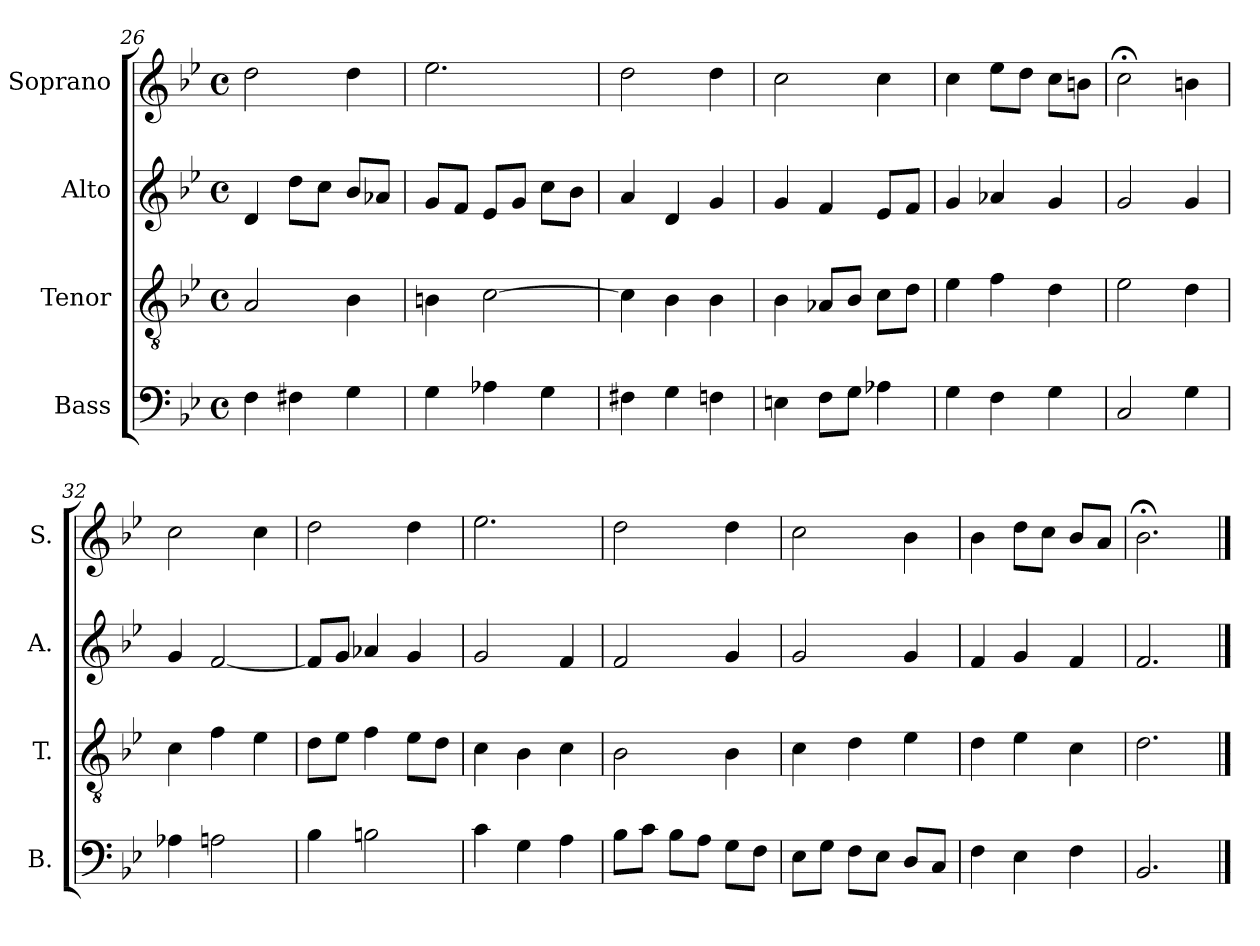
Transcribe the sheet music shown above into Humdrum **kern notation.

**kern	**kern	**kern	**kern
*part4	*part3	*part2	*part1
*staff4	*staff3	*staff2	*staff1
*I"Bass	*I"Tenor	*I"Alto	*I"Soprano
*I'B.	*I'T.	*I'A.	*I'S.
*clefF4	*clefGv2	*clefG2	*clefG2
*k[b-e-]	*k[b-e-]	*k[b-e-]	*k[b-e-]
*B-:	*B-:	*B-:	*B-:
*M4/4	*M4/4	*M4/4	*M4/4
*met(c)	*met(c)	*met(c)	*met(c)
=26	=26	=26	=26
4F\	2A/	4d/	2dd\
4F#X\	.	8dd\L	.
.	.	8cc\J	.
4G\	4B-\	8b-/L	4dd\
.	.	8a-X/J	.
=27	=27	=27	=27
4G\	4Bn\	8g/L	2.ee-\
.	.	8f/J	.
4A-X\	[2c\	8e-/L	.
.	.	8g/J	.
4G\	.	8cc\L	.
.	.	8b-\J	.
=28	=28	=28	=28
4F#X\	4c\]	4a/	2dd\
4G\	4B-\	4d/	.
4Fn\	4B-\	4g/	4dd\
=29	=29	=29	=29
4En\	4B-\	4g/	2cc\
8F\L	8A-X/L	4f/	.
8G\J	8B-/J	.	.
4A-X\	8c\L	8e-/L	4cc\
.	8d\J	8f/J	.
=30	=30	=30	=30
4G\	4e-\	4g/	4cc\
4F\	4f\	4a-X/	8ee-\L
.	.	.	8dd\J
4G\	4d\	4g/	8cc\L
.	.	.	8bn\J
!!LO:LB:g=z
=31	=31	=31	=31
2C/	2e-\	2g/	2cc;<\
4G\	4d\	4g/	4bn\
=32	=32	=32	=32
4A-X\	4c\	4g/	2cc\
2An\	4f\	[2f/	.
.	4e-\	.	4cc\
=33	=33	=33	=33
4B-\	8d\L	8f/L]	2dd\
.	8e-\J	8g/J	.
2Bn\	4f\	4a-X/	.
.	8e-\L	4g/	4dd\
.	8d\J	.	.
=34	=34	=34	=34
4c\	4c\	2g/	2.ee-\
4G\	4B-\	.	.
4A\	4c\	4f/	.
=35	=35	=35	=35
8B-\L	2B-\	2f/	2dd\
8c\J	.	.	.
8B-\L	.	.	.
8A\J	.	.	.
8G\L	4B-\	4g/	4dd\
8F\J	.	.	.
=36	=36	=36	=36
8E-\L	4c\	2g/	2cc\
8G\J	.	.	.
8F\L	4d\	.	.
8E-\J	.	.	.
8D/L	4e-\	4g/	4b-\
8C/J	.	.	.
=37	=37	=37	=37
4F\	4d\	4f/	4b-\
4E-\	4e-\	4g/	8dd\L
.	.	.	8cc\J
4F\	4c\	4f/	8b-/L
.	.	.	8a/J
=38	=38	=38	=38
2.BB-/	2.d\	2.f/	2.b-;<\
==	==	==	==
*-	*-	*-	*-
